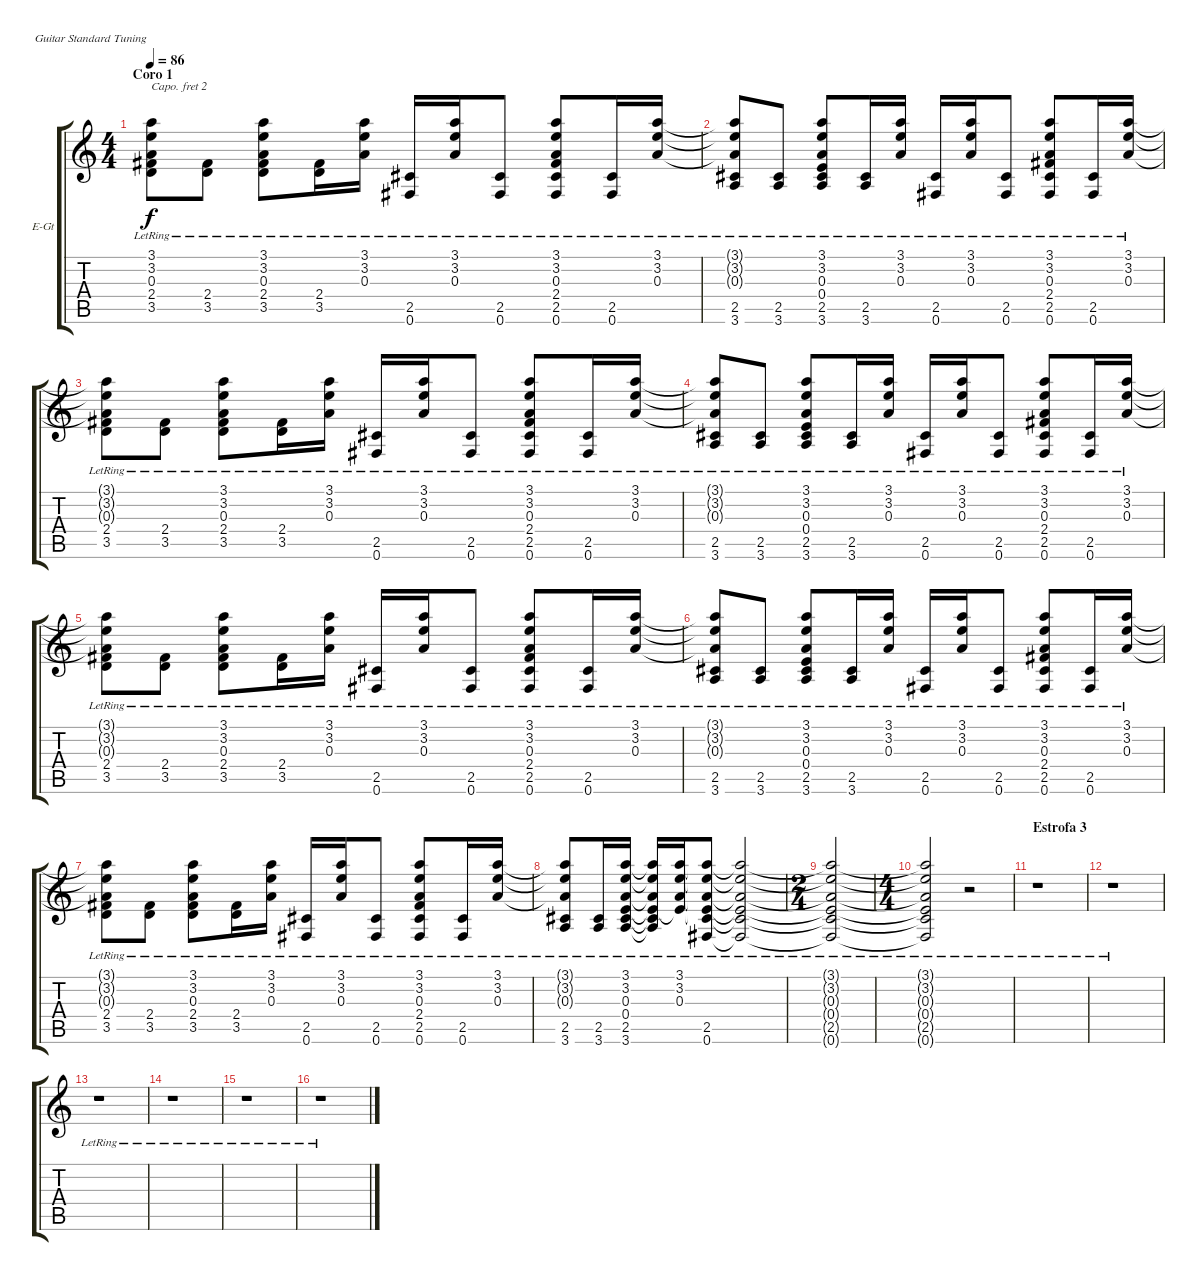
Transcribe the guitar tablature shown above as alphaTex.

\defaultSystemsLayout 4
\bracketExtendMode groupsimilarinstruments
\firstSystemTrackNameOrientation horizontal
\otherSystemsTrackNameOrientation horizontal
\track ("Electric Guitar" "E-Gt") {instrument distortionguitar}
\staff {score tabs}
\capo 2
\tuning (E4 B3 G3 D3 A2 E2)
\ts (4 4)
\section ("" "Coro 1")
\tempo 86
\clef g2
\scale
0.333333
\ks c
(3.1{lr} 3.2{lr} 0.3{lr} 2.4{lr} 3.5{lr}).8{dy f} (2.4{lr} 3.5{lr}).8 (3.1{lr} 3.2{lr} 0.3{lr} 2.4{lr} 3.5{lr}).8 (2.4{lr} 3.5{lr}).16 (3.1{lr} 3.2{lr} 0.3{lr}).16 (2.5{lr} 0.6{lr}).16 (3.1{lr} 3.2{lr} 0.3{lr}).16 (2.5{lr} 0.6{lr}).8 (3.1{lr} 3.2{lr} 0.3{lr} 2.4{lr} 2.5{lr} 0.6{lr}).8 (2.5{lr} 0.6).16 (3.1{lr} 3.2{lr} 0.3{lr}).16 |
\scale
0.333333 (3.1{lr t} 3.2{lr t} 0.3{lr t} 2.5{lr} 3.6).8 (2.5{lr} 3.6).8 (3.1{lr} 3.2{lr} 0.3{lr} 0.4{lr} 2.5{lr} 3.6).8 (2.5{lr} 3.6).16 (3.1{lr} 3.2{lr} 0.3{lr}).16 (2.5{lr} 0.6{lr}).16 (3.1{lr} 3.2{lr} 0.3{lr}).16 (2.5{lr} 0.6{lr}).8 (3.1{lr} 3.2{lr} 0.3{lr} 2.4{lr} 2.5{lr} 0.6{lr}).8 (2.5{lr} 0.6).16 (3.1{lr} 3.2{lr} 0.3{lr}).16 |
\scale
0.333333 (3.1{lr t} 3.2{lr t} 0.3{lr t} 2.4{lr} 3.5{lr}).8 (2.4{lr} 3.5{lr}).8 (3.1{lr} 3.2{lr} 0.3{lr} 2.4{lr} 3.5{lr}).8 (2.4{lr} 3.5{lr}).16 (3.1{lr} 3.2{lr} 0.3{lr}).16 (2.5{lr} 0.6{lr}).16 (3.1{lr} 3.2{lr} 0.3{lr}).16 (2.5{lr} 0.6{lr}).8 (3.1{lr} 3.2{lr} 0.3{lr} 2.4{lr} 2.5{lr} 0.6{lr}).8 (2.5{lr} 0.6{lr}).16 (3.1{lr} 3.2{lr} 0.3{lr}).16 |
\scale
0.333333 (3.1{lr t} 3.2{lr t} 0.3{lr t} 2.5{lr} 3.6{lr}).8 (2.5{lr} 3.6{lr}).8 (3.1{lr} 3.2{lr} 0.3{lr} 0.4{lr} 2.5{lr} 3.6{lr}).8 (2.5{lr} 3.6{lr}).16 (3.1{lr} 3.2{lr} 0.3{lr}).16 (2.5{lr} 0.6{lr}).16 (3.1{lr} 3.2{lr} 0.3{lr}).16 (2.5{lr} 0.6{lr}).8 (3.1{lr} 3.2{lr} 0.3{lr} 2.4{lr} 2.5{lr} 0.6{lr}).8 (2.5{lr} 0.6).16 (3.1{lr} 3.2{lr} 0.3{lr}).16 |
\scale
0.333333 (3.1{lr t} 3.2{lr t} 0.3{lr t} 2.4{lr} 3.5{lr}).8 (2.4{lr} 3.5{lr}).8 (3.1{lr} 3.2{lr} 0.3{lr} 2.4{lr} 3.5{lr}).8 (2.4{lr} 3.5{lr}).16 (3.1{lr} 3.2{lr} 0.3{lr}).16 (2.5{lr} 0.6{lr}).16 (3.1{lr} 3.2{lr} 0.3{lr}).16 (2.5{lr} 0.6{lr}).8 (3.1{lr} 3.2{lr} 0.3{lr} 2.4{lr} 2.5{lr} 0.6{lr}).8 (2.5{lr} 0.6{lr}).16 (3.1{lr} 3.2{lr} 0.3{lr}).16 |
\scale
0.333333 (3.1{lr t} 3.2{lr t} 0.3{lr t} 2.5{lr} 3.6{lr}).8 (2.5{lr} 3.6{lr}).8 (3.1{lr} 3.2{lr} 0.3{lr} 0.4{lr} 2.5{lr} 3.6{lr}).8 (2.5{lr} 3.6{lr}).16 (3.1{lr} 3.2{lr} 0.3{lr}).16 (2.5{lr} 0.6{lr}).16 (3.1{lr} 3.2{lr} 0.3{lr}).16 (2.5{lr} 0.6{lr}).8 (3.1{lr} 3.2{lr} 0.3{lr} 2.4{lr} 2.5{lr} 0.6{lr}).8 (2.5{lr} 0.6).16 (3.1{lr} 3.2{lr} 0.3{lr}).16 |
\scale
0.333333 (3.1{lr t} 3.2{lr t} 0.3{lr t} 2.4{lr} 3.5{lr}).8 (2.4{lr} 3.5{lr}).8 (3.1{lr} 3.2{lr} 0.3{lr} 2.4{lr} 3.5{lr}).8 (2.4{lr} 3.5{lr}).16 (3.1{lr} 3.2{lr} 0.3{lr}).16 (2.5{lr} 0.6{lr}).16 (3.1{lr} 3.2{lr} 0.3{lr}).16 (2.5{lr} 0.6{lr}).8 (3.1{lr} 3.2{lr} 0.3{lr} 2.4{lr} 2.5{lr} 0.6{lr}).8 (2.5{lr} 0.6{lr}).16 (3.1{lr} 3.2{lr} 0.3{lr}).16 |
\scale
0.209459 (3.1{lr t} 3.2{lr t} 0.3{lr t} 2.5{lr} 3.6{lr}).8 (2.5{lr} 3.6{lr}).16 (3.1{lr} 3.2{lr} 0.3{lr} 0.4{lr} 2.5{lr} 3.6{lr}).16 (3.1{lr t} 3.2{lr t} 0.3{lr t} 0.4{lr t} 2.5{lr t} 3.6{lr t}).16 (3.1{lr} 3.2{lr} 0.3{lr} 0.4{lr t}).16 (2.5{lr} 0.6{lr} 0.4{lr t} 0.3{lr t} 3.2{lr t} 3.1{lr t}).8 (2.5{lr t} 0.6{lr t} 0.4{lr t} 0.3{lr t} 3.2{lr t} 3.1{lr t}).2 |
\ts (2 4)
\scale
0.39527 (0.6{lr t} 2.5{lr t} 0.4{lr t} 0.3{lr t} 3.2{lr t} 3.1{lr t}).2 |
\ts (4 4)
\scale
0.39527 (0.6{lr t} 2.5{lr t} 0.4{lr t} 0.3{lr t} 3.2{lr t} 3.1{lr t}).2 r.2 |
\section ("" "Estrofa 3")
\scale
0.333333 r.1 |
\scale
0.333333 r.1 |
\scale
0.333333 r.1 |
\scale
0.333333 r.1 |
\scale
0.333333 r.1 |
\scale
0.333333 r.1
